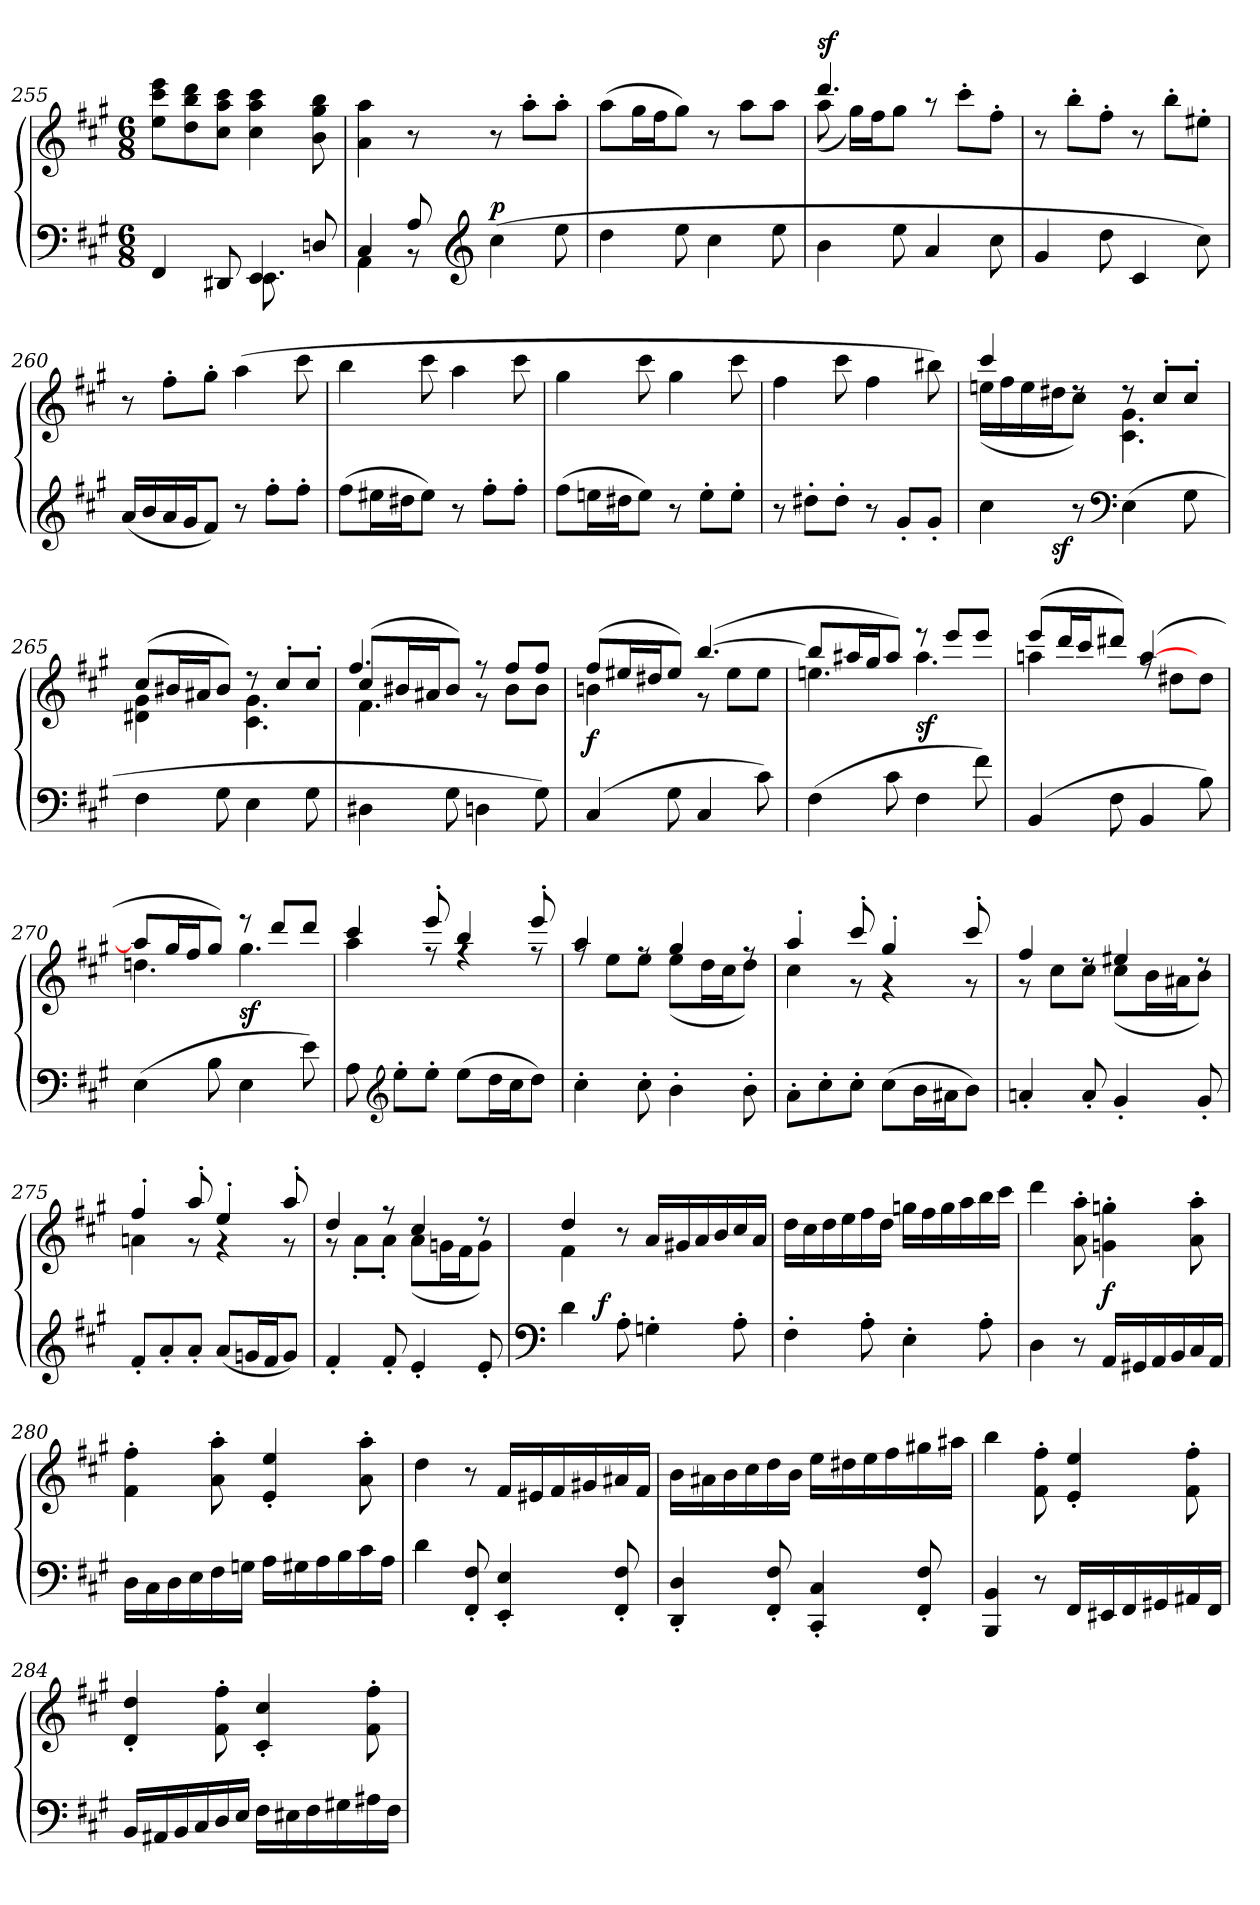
**kern	**kern	**dynam
*part1	*part1	*part1
*staff2	*staff1	*staff1/2
*clefF4	*clefG2	*
*k[f#c#g#]	*k[f#c#g#]	*
*M6/8	*M6/8	*
=255	=255	=255
*^	*	*
4FF#/	4ryy	8ee\ 8ccc#\ 8eee\L	.
.	.	8dd\ 8bb\ 8ddd\	.
8DD#X/	8ryy	8cc#\ 8aa\ 8ccc#\J	.
4EE/	8.EE\	4cc#\ 4aa\ 4ccc#\	.
.	8.ryy	.	.
8Dn/	.	8b\ 8gg#\ 8bb\	.
=256	=256	=256	=256
4C#/	4AA\	4a\ 4aa\	.
8A/	8rBB	8r	.
=256-	=256-	=256-	=256-
*clefG2	*	*	*
!	!	!	!LO:DY:a=2
4ryy	(>4cc#\	8r	p
.	.	8aa'\L	.
8ryy	8ee\	8aa'\J	.
*v	*v	*	*
!!LO:PB:g=z
=257	=257	=257
4dd\	(>8aa\L	.
.	16gg#\L	.
.	16ff#\J	.
8ee\	8gg#\J)	.
4cc#\	8r	.
.	8aa\L	.
8ee\	8aa\J	.
=258	=258	=258
*	*^	*
!	!	!	!LO:DY:a
4b\	4.ddd/	(<8aa\	sf
.	.	16gg#\LL)	.
.	.	16ff#\J	.
8ee\	.	8gg#\J	.
4a/	4ryy	8raa	.
.	.	8ccc#'\L	.
8cc#\	8ryy	8ff#'\J	.
*	*v	*v	*
=259	=259	=259
4g#/	8r	.
.	8bb'\L	.
8dd\	8ff#'\J	.
4c#/	8r	.
.	8bb'\L	.
8cc#\)	8ee#X'\J	.
=260	=260	=260
(<16a/LL	8r	.
16b/	.	.
16a/	8ff#'\L	.
16g#/J	.	.
8f#/J)	8gg#'\J	.
8r	(>4aa\	.
8ff#'\L	.	.
8ff#'\J	8ccc#\	.
=261	=261	=261
(>8ff#\L	4bb\	.
16ee#X\L	.	.
16dd#X\J	.	.
8ee#\J)	8ccc#\	.
8r	4aa\	.
8ff#'\L	.	.
8ff#'\J	8ccc#\	.
=262	=262	=262
(>8ff#\L	4gg#\	.
16een\L	.	.
16dd#X\J	.	.
8ee\J)	8ccc#\	.
8r	4gg#\	.
8ee'\L	.	.
8ee'\J	8ccc#\	.
!!LO:LB:g=z
=263	=263	=263
8r	4ff#\	.
8dd#X'\L	.	.
8dd#'\J	8ccc#\	.
8r	4ff#\	.
8g#'/L	.	.
8g#'/J	8bb#X\)	.
=264	=264	=264
*^	*^	*
4cc#\	8.ryy	4ccc#/	(<16een\LL	.
.	.	.	16ff#\	.
.	.	.	16ee\	.
!	!	!	!	!LO:DY:b=2
.	2ryy	.	16dd#X\J	sf
8r	.	8rdd	8cc#\J)	.
*clefF4	*	*	*	*
(>4E\	.	8rdd	4.c#\ 4.g#\	.
.	.	8cc#'/L	.	.
8G#\	.	8cc#'/J	.	.
.	16ryy	.	.	.
=265	=265	=265	=265	=265
!	!	!	!	!LO:DY:b
*v	*v	*	*	*
4F#\	(>8cc#/L	4d#X\ 4g#\	cresc.
.	16b#X/L	.	.
.	16a#X/J	.	.
8G#\	8b#/J)	8ryy	.
4E\	8r	4.c#\ 4.g#\	.
.	8cc#'/L	.	.
8G#\	8cc#'/J	.	.
=266	=266	=266	=266
*	*	*^	*
4D#X\	(>8cc#/L	4.f#\	4.ff#/	.
.	16b#X/L	.	.	.
.	16a#X/J	.	.	.
8G#\	8b#/J)	.	.	.
4Dn\	8r	8ryy	8r	.
.	8ff#/L	8b#\L	4ryy	.
8G#\)	8ff#/J	8b#\J	.	.
*	*	*v	*v	*
=267	=267	=267	=267
!	!	!	!LO:DY:b
(>4C#/	(>8ff#/L	4bn\	f
.	16ee#X/L	.	.
.	16dd#X/J	.	.
8G#\	8ee#/J)	8ryy	.
4C#/	(>[4.bb/	8r	.
.	.	8ee#\L	.
8c#\)	.	8ee#\J	.
=268	=268	=268	=268
(>4F#\	8bb/L]	4.een\	.
.	16aa#X/L	.	.
.	16gg#/J	.	.
8c#\	8aa#/J)	.	.
!	!	!	!LO:DY:b
4F#\	8reee	4.aa#\	sf
.	8eee/L	.	.
8f#\)	8eee/J	.	.
!!LO:LB:g=z	!!
=269	=269	=269	=269
(>4BB/	(>8eee/L	4aan\	.
.	16ddd/L	.	.
.	16ccc#/J	.	.
8F#\	8ddd#X/J)	8ryy	.
4BB/	(>[4aa/	8rff	.
.	.	8dd#X\L	.
8B\)	8ryy	8dd#\J	.
=270	=270	=270	=270
(>4E\	8aa/L]	4.ddn\	.
.	16gg#/L	.	.
.	16ff#/J	.	.
8B\	8gg#/J)	.	.
!	!	!	!LO:DY:b
4E\	8rddd	4.gg#\	sf
.	8ddd/L	.	.
8e\)	8ddd/J	.	.
=271	=271	=271	=271
8A\	4ccc#/	4aa\	.
*clefG2	*	*	*
8ee'\L	.	.	.
8ee'\J	8eee'/	8rff	.
(>8ee\L	4bb/	4rff	.
16dd\L	.	.	.
16cc#\J	.	.	.
8dd\J)	8eee'/	8rff	.
=272	=272	=272	=272
4cc#'\	4aa/	8rff	.
.	.	8ee\L	.
8cc#'\	8rff	8ee\J	.
4b'\	4gg#/	(<8ee\L	.
.	.	16dd\L	.
.	.	16cc#\J	.
8b'\	8rff	8dd\J)	.
=273	=273	=273	=273
8a'\L	4aa'/	4cc#\	.
8cc#'\	.	.	.
8cc#'\J	8ccc#'/	8r	.
(>8cc#\L	4gg#'/	4r	.
16b\L	.	.	.
16a#X\J	.	.	.
8b\J)	8ccc#'/	8r	.
=274	=274	=274	=274
4an'/	4ff#/	8r	.
.	.	8cc#\L	.
8a'/	8rdd	8cc#\J	.
4g#'/	4ee#X/	(<8cc#\L	.
.	.	16b\L	.
.	.	16a#X\J	.
8g#'/	8rdd	8b\J)	.
!!LO:LB:g=z	!!
=275	=275	=275	=275
8f#'/L	4ff#'/	4an\	.
8a'/	.	.	.
8a'/J	8aa'/	8r	.
(<8a/L	4ee'/	4r	.
16gn/L	.	.	.
16f#/J	.	.	.
8g/J)	8aa'/	8r	.
=276	=276	=276	=276
4f#'/	4dd/	8r	.
.	.	8a'\L	.
8f#'/	8r	8a'\J	.
4e'/	4cc#/	(<8a\L	.
.	.	16gn\L	.
.	.	16f#\J	.
8e'/	8r	8g\J)	.
=277	=277	=277	=277
*clefF4	*	*	*
*^	*	*	*
4d\	8.ryy	4dd/	4f#\	.
!	!	!	!	!LO:DY:a=2
.	2ryy	.	.	f
8A'\	.	8r	2ryy	.
4Gn'\	.	16a/LL	.	.
.	.	16g#X/	.	.
.	.	16a/	.	.
.	.	16b/	.	.
8A'\	.	16cc#/	.	.
.	16ryy	16a/JJ	.	.
*v	*v	*	*	*
*	*v	*v	*
=278	=278	=278
4F#'\	16dd\LL	.
.	16cc#\	.
.	16dd\	.
.	16ee\	.
8A'\	16ff#\	.
.	16dd\JJ	.
4E'\	16ggn\LL	.
.	16ff#\	.
.	16gg\	.
.	16aa\	.
8A'\	16bb\	.
.	16ccc#\JJ	.
=279	=279	=279
4D\	4ddd\	.
8r	8a'\ 8aa'\	.
!	!	!LO:DY:b
16AA/LL	4gn'\ 4ggn'\	f
16GG#X/	.	.
16AA/	.	.
16BB/	.	.
16C#/	8a'\ 8aa'\	.
16AA/JJ	.	.
!!LO:LB:g=z
=280	=280	=280
16D\LL	4f#'\ 4ff#'\	.
16C#\	.	.
16D\	.	.
16E\	.	.
16F#\	8a'\ 8aa'\	.
16Gn\JJ	.	.
16A\LL	4e'/ 4ee'/	.
16G#X\	.	.
16A\	.	.
16B\	.	.
16c#\	8a'\ 8aa'\	.
16A\JJ	.	.
=281	=281	=281
4d\	4dd\	.
8FF#'/ 8F#'/	8r	.
4EE'/ 4E'/	16f#/LL	.
.	16e#X/	.
.	16f#/	.
.	16g#X/	.
8FF#'/ 8F#'/	16a#X/	.
.	16f#/JJ	.
=282	=282	=282
4DD'/ 4D'/	16b\LL	.
.	16a#X\	.
.	16b\	.
.	16cc#\	.
8FF#'/ 8F#'/	16dd\	.
.	16b\JJ	.
4CC#'/ 4C#'/	16ee\LL	.
.	16dd#X\	.
.	16ee\	.
.	16ff#\	.
8FF#'/ 8F#'/	16gg#X\	.
.	16aa#X\JJ	.
=283	=283	=283
4BBB/ 4BB/	4bb\	.
8r	8f#'\ 8ff#'\	.
16FF#/LL	4e'/ 4ee'/	.
16EE#X/	.	.
16FF#/	.	.
16GG#X/	.	.
16AA#X/	8f#'\ 8ff#'\	.
16FF#/JJ	.	.
!!LO:LB:g=z
=284	=284	=284
16BB/LL	4d'/ 4dd'/	.
16AA#X/	.	.
16BB/	.	.
16C#/	.	.
16D/	8f#'\ 8ff#'\	.
16E/JJ	.	.
16F#\LL	4c#'/ 4cc#'/	.
16E#X\	.	.
16F#\	.	.
16G#X\	.	.
16A#X\	8f#'\ 8ff#'\	.
16F#\JJ	.	.
=	=	=
*-	*-	*-
